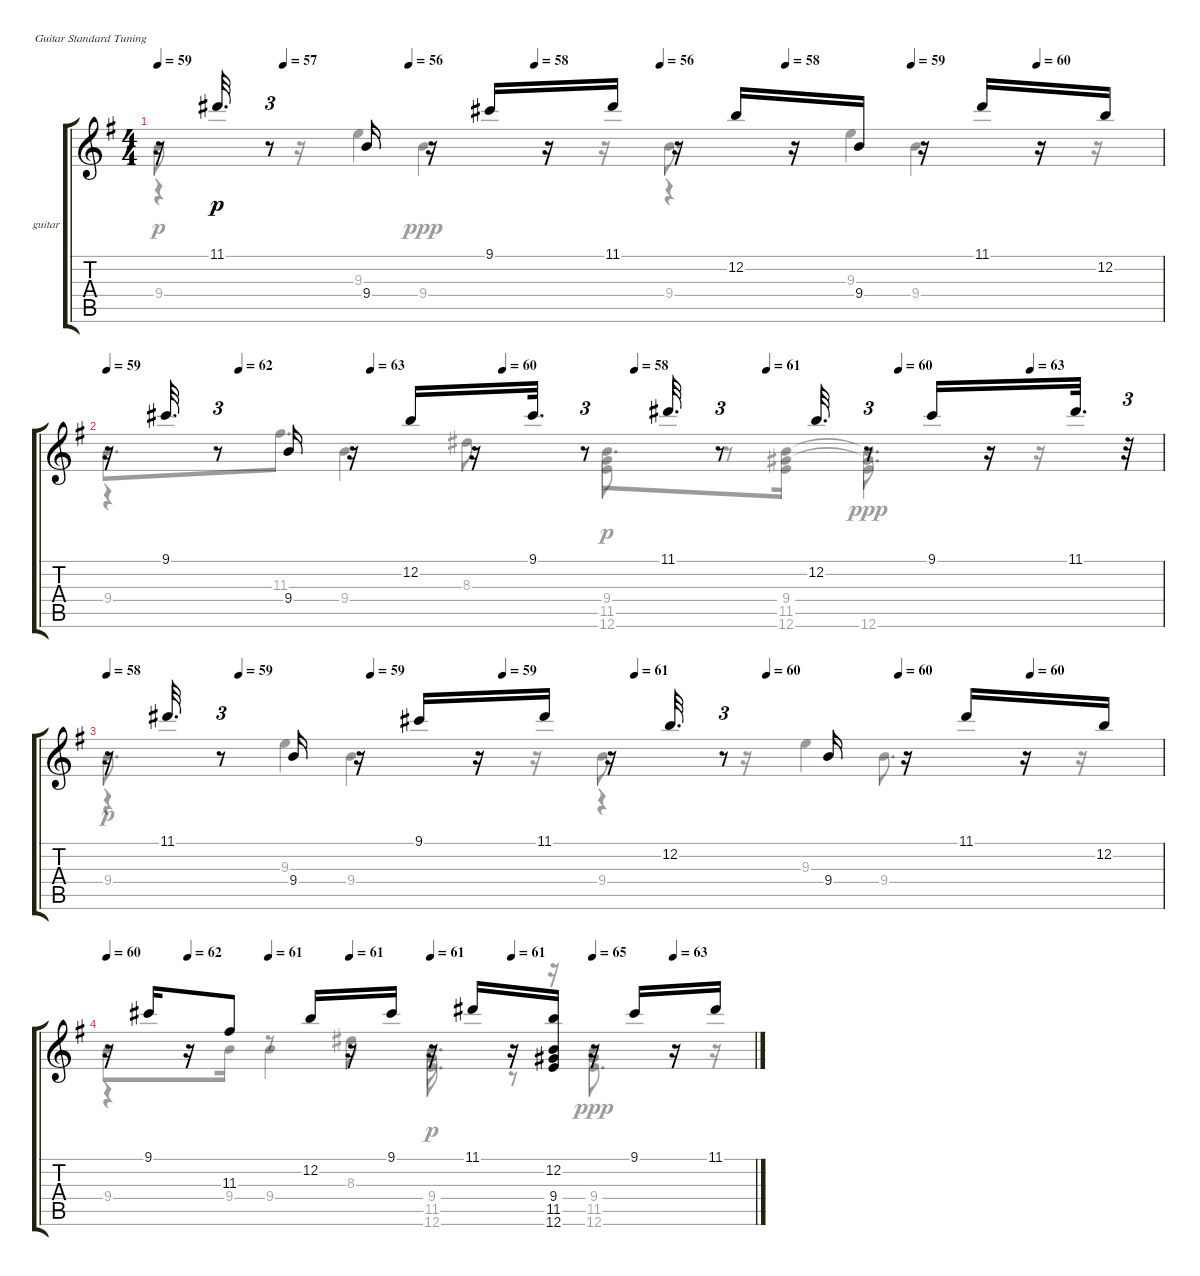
\bracketExtendMode groupsimilarinstruments
\firstSystemTrackNameOrientation horizontal
\otherSystemsTrackNameOrientation horizontal
\track ("guitar" "guitar") {instrument acousticguitarnylon}
\staff {score tabs}
\tuning (E4 B3 G3 D3 A2 E2)
\voice
\ts (4 4)
\tempo 59
\tempo (57 0.125)
\tempo (56 0.25)
\tempo (58 0.375)
\tempo (56 0.5)
\tempo (58 0.625)
\tempo (59 0.75)
\tempo (60 0.875)
\clef g2
\ks g
r.16{dy mp} 11.1.32{d dy p} r.8{tu (3 2)} 9.4.16 r.16 9.1.16 r.16 11.1.16 r.16 12.2.16 r.16 9.4.16 r.16 11.1.16 r.16 12.2.16 |
\tempo 59
\tempo (62 0.125)
\tempo (63 0.25)
\tempo (60 0.375)
\tempo (58 0.5)
\tempo (61 0.625)
\tempo (60 0.75)
\tempo (63 0.875)
r.16 9.1.32{d} r.8{tu (3 2)} 9.4.16 r.16 12.2.16 r.16 9.1.32{d} r.8{tu (3 2)} 11.1.32{d} r.8{tu (3 2)} 12.2.32{d} r.8{tu (3 2)} 9.1.16 r.16 11.1.32{d} r.32{tu (3 2)} |
\tempo 58
\tempo (59 0.125)
\tempo (59 0.25)
\tempo (59 0.375)
\tempo (61 0.5)
\tempo (60 0.625)
\tempo (60 0.75)
\tempo (60 0.875)
r.16 11.1.32{d} r.8{tu (3 2)} 9.4.16 r.16 9.1.16 r.16 11.1.16 r.16 12.2.32{d} r.8{tu (3 2)} 9.4.16 r.16 11.1.16 r.16 12.2.16 |
\tempo 60
\tempo (62 0.125)
\tempo (61 0.25)
\tempo (61 0.375)
\tempo (61 0.5)
\tempo (61 0.625)
\tempo (65 0.75)
\tempo (63 0.875)
r.16 9.1.16 r.16 11.3.8 12.2.16 r.16 9.1.16 r.16 11.1.16 r.16 (12.2 9.4 11.5 12.6).16 r.16 9.1.16 r.16 11.1.16
\voice
\clef g2
\ottava regular
\simile none
\ks g
9.4.8{dy p} r.16 9.3.4 r.16 9.4.8{d} 9.3.4 r.16 |
9.4.8{d} 11.3.8{d} 8.3.8 9.4.8{d} (9.4 11.5 12.6).16 (9.4{t} 11.5{t}).8{d dy ppp} r.16 |
9.4.8{d dy p} 9.3.4 r.16 9.4.8 r.16 9.3.4 r.16 |
9.4.8 r.16 9.4.16 r.8 8.3.8 (9.4 12.6).8{d} r.16 (9.4 11.5).4{dy ppp}
\voice
\clef g2
\ottava regular
\simile none
\ks g
r.4{dy mp} 9.4.4{dy ppp} r.4 9.4.4 |
r.4 9.4.4 (11.5 12.6).8{dy p} r.8 12.6.4{dy ppp} |
r.4 9.4.4 r.4 9.4.8{d} r.16 |
r.4 9.4.4 11.5.8{dy p} r.8 12.6.8{d dy ppp} r.16
